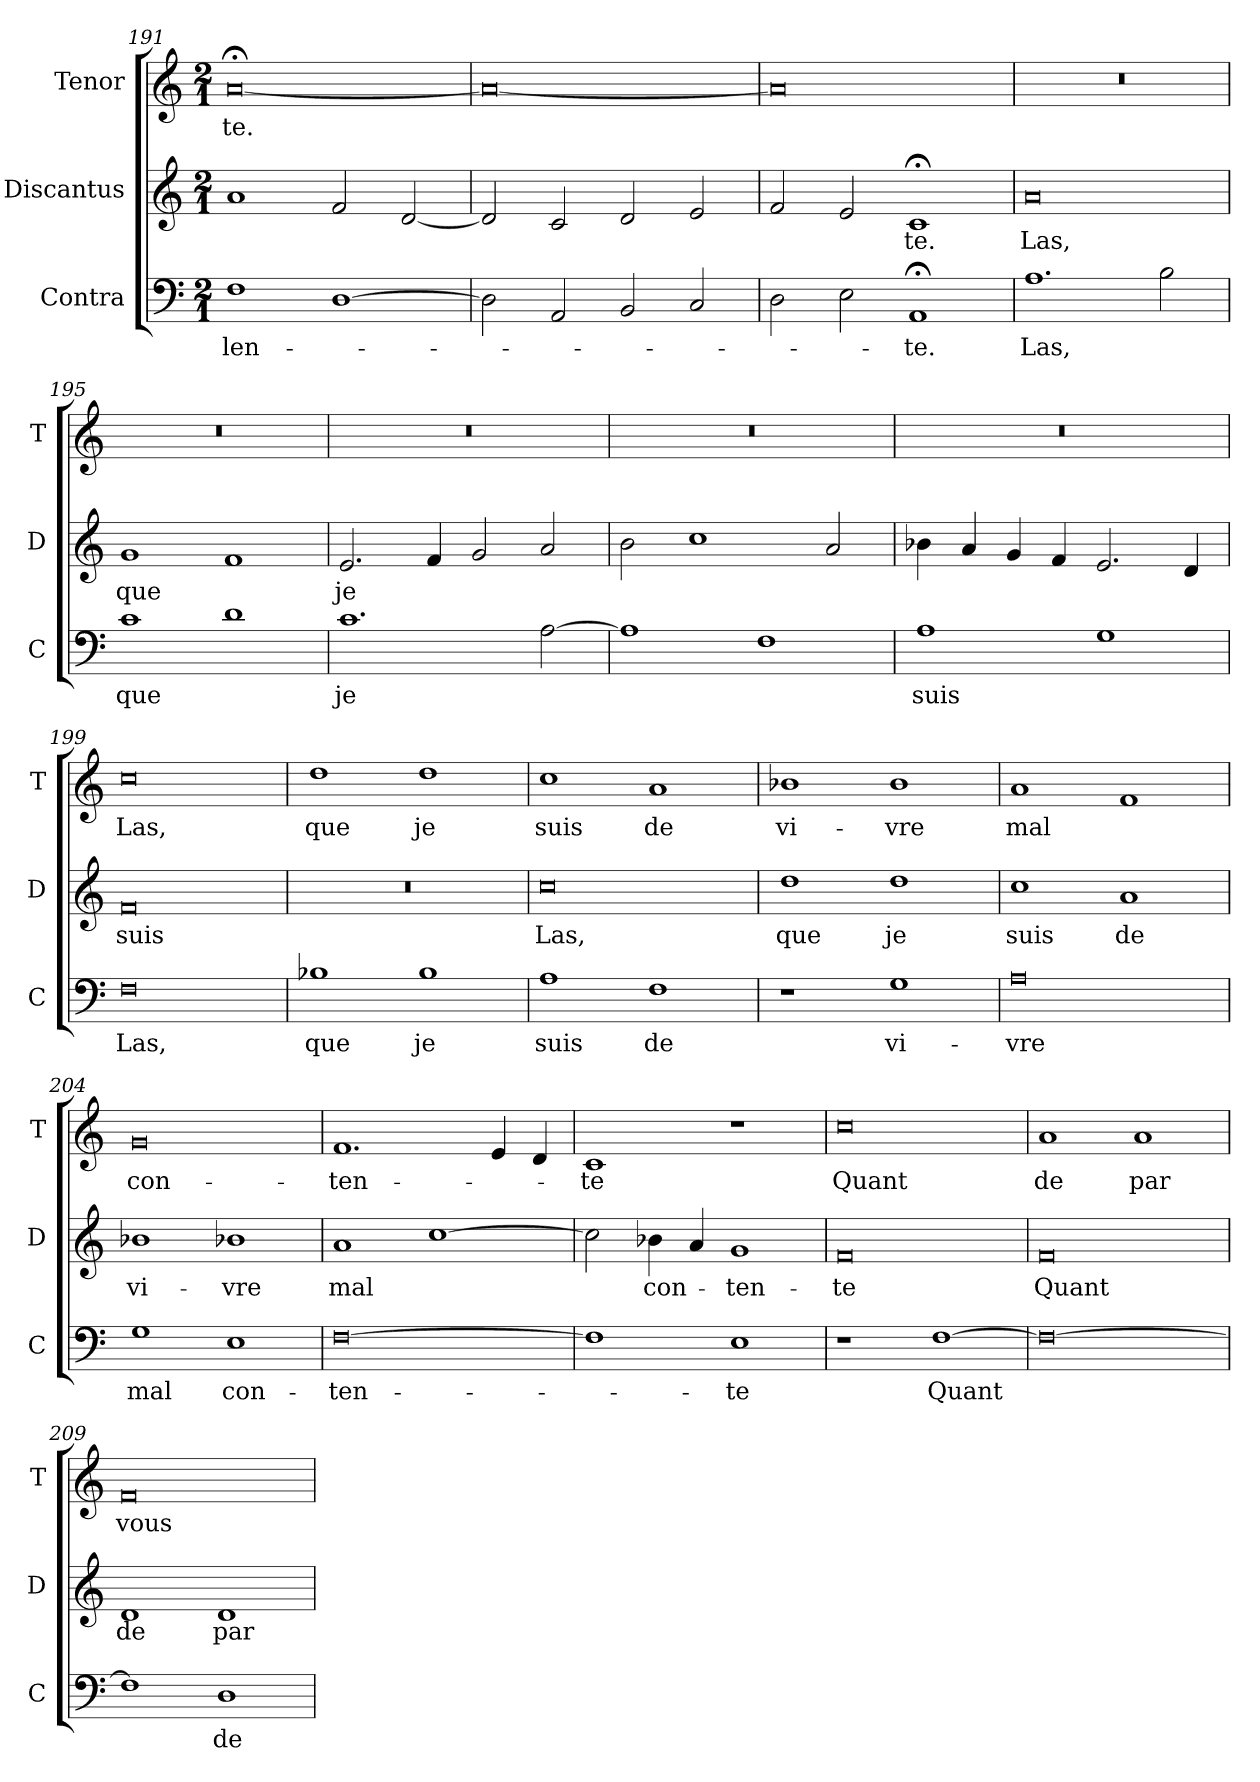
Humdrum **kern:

**kern	**text	**kern	**text	**kern	**text
*part3	*part3	*part2	*part2	*part1	*part1
*staff3	*staff3	*staff2	*staff2	*staff1	*staff1
*I"Contra	*	*I"Discantus	*	*I"Tenor	*
*I'C	*	*I'D	*	*I'T	*
*clefF4	*	*clefG2	*	*clefG2	*
*k[]	*	*k[]	*	*k[]	*
*M2/1	*	*M2/1	*	*M2/1	*
=191	=191	=191	=191	=191	=191
1F	-len-	1a	.	[0a;<	-te.
[1D	.	2f/	.	.	.
.	.	[2d/	.	.	.
=192	=192	=192	=192	=192	=192
2D\]	.	2d/]	.	0a_	.
2AA/	.	2c/	.	.	.
2BB/	.	2d/	.	.	.
2C/	.	2e/	.	.	.
=193	=193	=193	=193	=193	=193
2D\	.	2f/	.	0a]	.
2E\	.	2e/	.	.	.
1AA;<	-te.	1c;<	-te.	.	.
=194	=194	=194	=194	=194	=194
1.A	Las,	0a	Las,	0r	.
2B\	.	.	.	.	.
=195	=195	=195	=195	=195	=195
1c	que	1g	que	0r	.
1d	.	1f	.	.	.
=196	=196	=196	=196	=196	=196
1.c	je	2.e/	je	0r	.
.	.	4f/	.	.	.
.	.	2g/	.	.	.
[2A\	.	2a/	.	.	.
=197	=197	=197	=197	=197	=197
1A]	.	2b\	.	0r	.
.	.	1cc	.	.	.
1F	.	.	.	.	.
.	.	2a/	.	.	.
=198	=198	=198	=198	=198	=198
1A	suis	4b-X\	.	0r	.
.	.	4a/	.	.	.
.	.	4g/	.	.	.
.	.	4f/	.	.	.
1G	.	2.e/	.	.	.
.	.	4d/	.	.	.
=199	=199	=199	=199	=199	=199
0F	Las,	0f	suis	0cc	Las,
=200	=200	=200	=200	=200	=200
1B-X	que	0r	.	1dd	que
1B-	je	.	.	1dd	je
=201	=201	=201	=201	=201	=201
1A	suis	0cc	Las,	1cc	suis
1F	de	.	.	1a	de
=202	=202	=202	=202	=202	=202
1r	.	1dd	que	1b-X	vi-
1G	vi-	1dd	je	1b-	-vre
=203	=203	=203	=203	=203	=203
0A	-vre	1cc	suis	1a	mal
.	.	1a	de	1f	.
=204	=204	=204	=204	=204	=204
1G	mal	1b-X	vi-	0g	con-
1E	con-	1b-X	-vre	.	.
=205	=205	=205	=205	=205	=205
[0F	-ten-	1a	mal	1.f	-ten-
.	.	[1cc	.	.	.
.	.	.	.	4e/	.
.	.	.	.	4d/	.
=206	=206	=206	=206	=206	=206
1F]	.	2cc\]	.	1c	-te
.	.	4b-X\	con-	.	.
.	.	4a/	.	.	.
1E	-te	1g	-ten-	1r	.
=207	=207	=207	=207	=207	=207
1r	.	0f	-te	0cc	Quant
[1F	Quant	.	.	.	.
=208	=208	=208	=208	=208	=208
0F_	.	0f	Quant	1a	de
.	.	.	.	1a	par
=209	=209	=209	=209	=209	=209
1F]	.	1d	de	0f	vous
1D	de	1d	par	.	.
=	=	=	=	=	=
*-	*-	*-	*-	*-	*-
